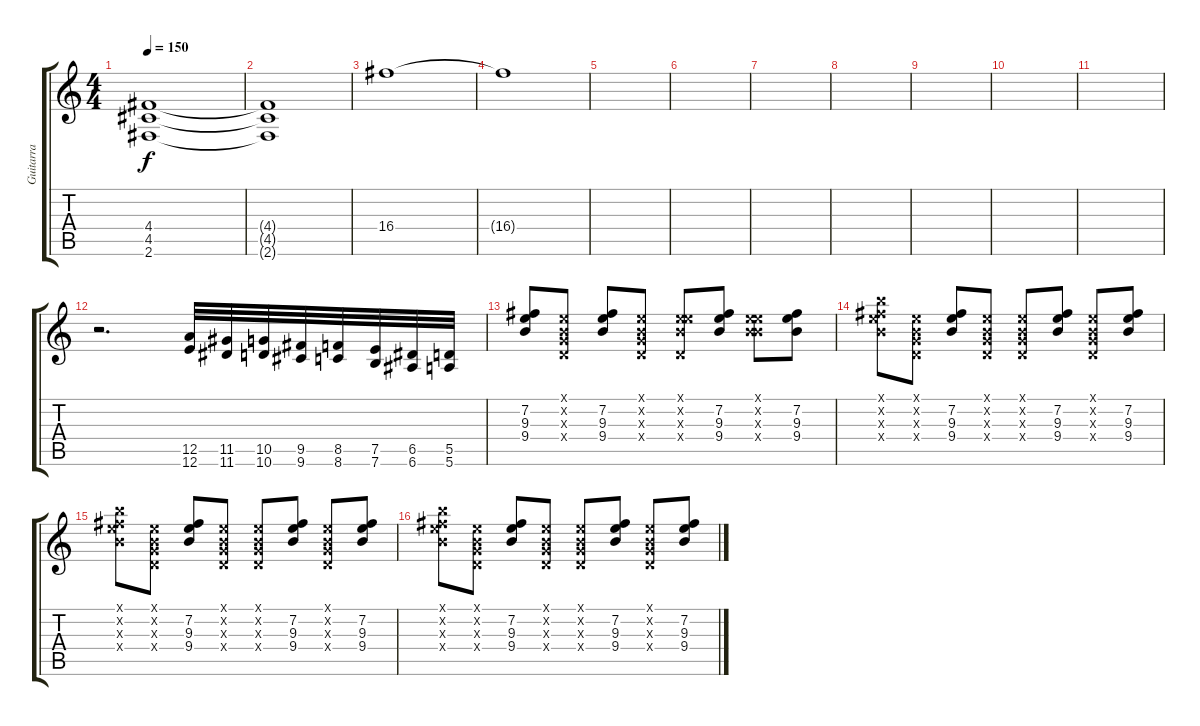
\track ("Guitarra" "Guitarra") {instrument distortionguitar}
\staff {score tabs}
\tuning (E4 B3 G3 D3 A2 E2) {hide}
\ts (4 4)
\tempo 150
\clef g2
\ks c
(4.4 4.5 2.6).1{dy f} |
(4.4{t} 4.5{t} 2.6{t}).1 |
16.4.1{instrument guitarharmonics} |
16.4{t}.1 |
|
|
|
|
|
|
|
r.2{d instrument distortionguitar} (12.5 12.6).32 (11.5 11.6).32 (10.5 10.6).32 (9.5 9.6).32 (8.5 8.6).32 (7.5 7.6).32 (6.5 6.6).32 (5.5 5.6).32 |
(7.2 9.3 9.4).8 (0.1{x} 0.2{x} 0.3{x} 0.4{x}).8 (7.2 9.3 9.4).8 (0.1{x} 0.2{x} 0.3{x} 0.4{x}).8 (0.1{x} 0.2{x} 9.3{x} 0.4{x}).8 (7.2 9.3 9.4).8 (0.1{x} 0.2{x} 9.3{x} 9.4{x}).8 (7.2 9.3 9.4).8 |
(7.1{x} 7.2{x} 9.3{x} 9.4{x}).8 (0.1{x} 0.2{x} 0.3{x} 0.4{x}).8 (7.2 9.3 9.4).8 (0.1{x} 0.2{x} 0.3{x} 0.4{x}).8 (0.1{x} 0.2{x} 0.3{x} 0.4{x}).8 (7.2 9.3 9.4).8 (0.1{x} 0.2{x} 0.3{x} 0.4{x}).8 (7.2 9.3 9.4).8 |
(7.1{x} 7.2{x} 9.3{x} 9.4{x}).8 (0.1{x} 0.2{x} 0.3{x} 0.4{x}).8 (7.2 9.3 9.4).8 (0.1{x} 0.2{x} 0.3{x} 0.4{x}).8 (0.1{x} 0.2{x} 0.3{x} 0.4{x}).8 (7.2 9.3 9.4).8 (0.1{x} 0.2{x} 0.3{x} 0.4{x}).8 (7.2 9.3 9.4).8 |
(7.1{x} 7.2{x} 9.3{x} 9.4{x}).8 (0.1{x} 0.2{x} 0.3{x} 0.4{x}).8 (7.2 9.3 9.4).8 (0.1{x} 0.2{x} 0.3{x} 0.4{x}).8 (0.1{x} 0.2{x} 0.3{x} 0.4{x}).8 (7.2 9.3 9.4).8 (0.1{x} 0.2{x} 0.3{x} 0.4{x}).8 (7.2 9.3 9.4).8
